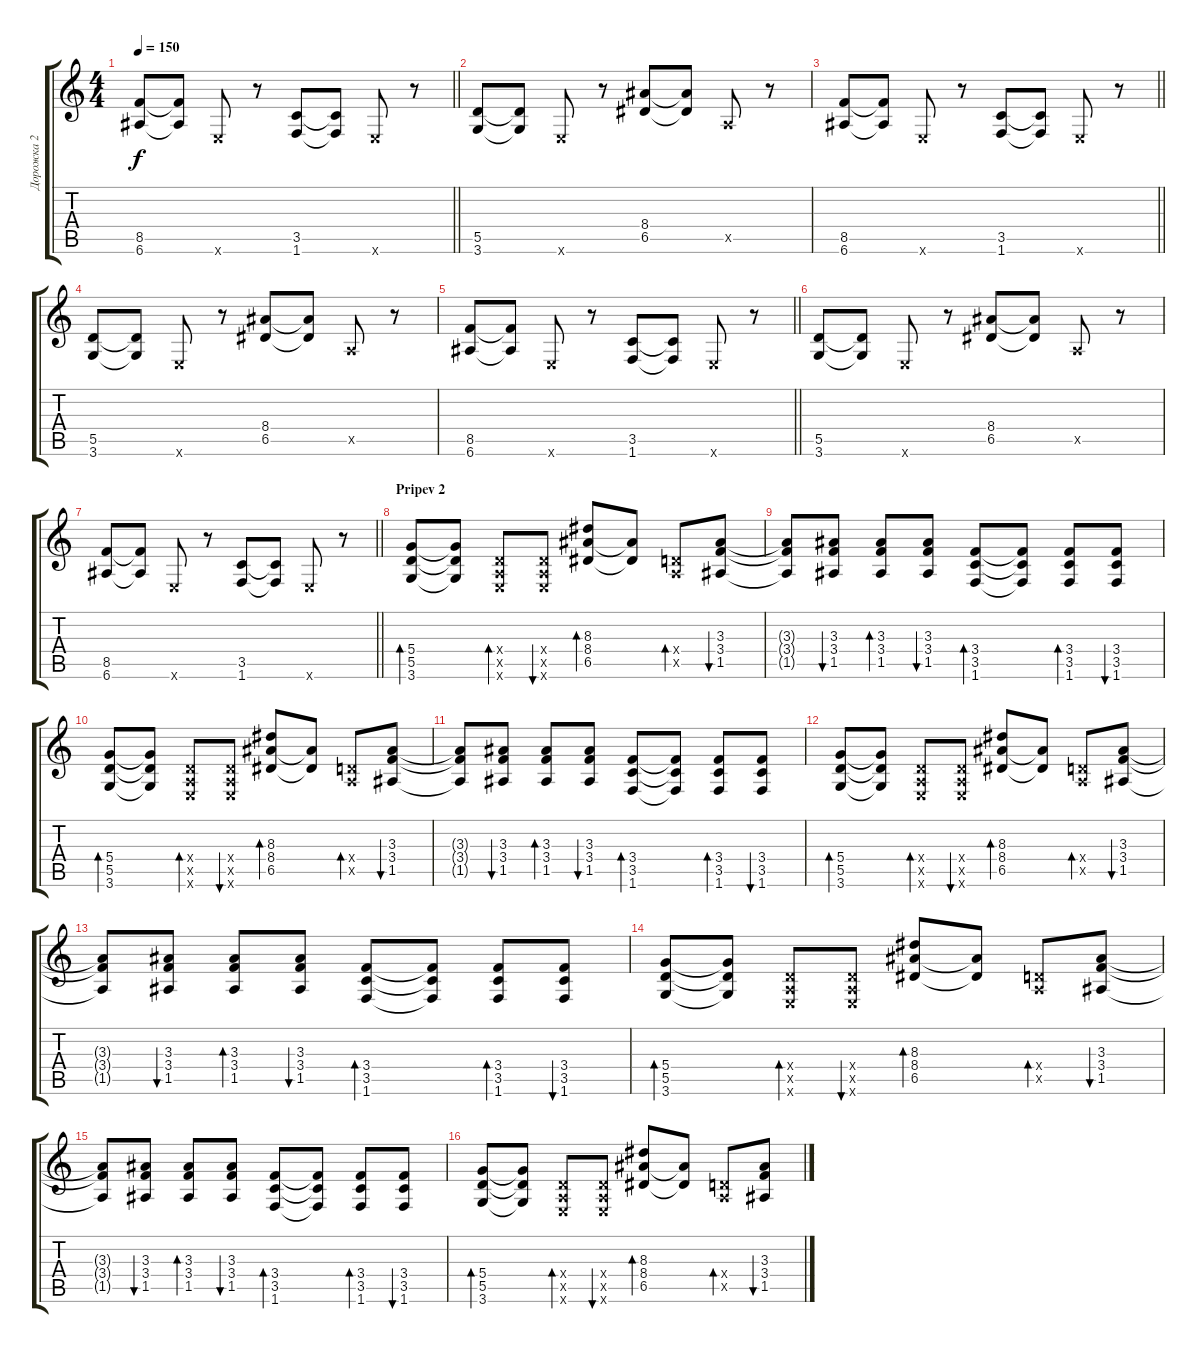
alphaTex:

\track ("Дорожка 2" "Дорожка 2") {instrument acousticguitarsteel}
\staff {score tabs}
\tuning (E4 B3 G3 D3 A2 E2) {hide}
\ts (4 4)
\tempo 150
\clef g2
\barLineRight lightlight
\ks c
(8.5 6.6).8{dy f} (8.5{t} 6.6{t}).8 0.6{x}.8 r.8 (3.5 1.6).8 (3.5{t} 1.6{t}).8 0.6{x}.8 r.8 |
(5.5 3.6).8 (5.5{t} 3.6{t}).8 0.6{x}.8 r.8 (8.4 6.5).8 (8.4{t} 6.5{t}).8 0.5{x}.8 r.8 |
\barLineRight lightlight
(8.5 6.6).8 (8.5{t} 6.6{t}).8 0.6{x}.8 r.8 (3.5 1.6).8 (3.5{t} 1.6{t}).8 0.6{x}.8 r.8 |
(5.5 3.6).8 (5.5{t} 3.6{t}).8 0.6{x}.8 r.8 (8.4 6.5).8 (8.4{t} 6.5{t}).8 0.5{x}.8 r.8 |
\barLineRight lightlight
(8.5 6.6).8 (8.5{t} 6.6{t}).8 0.6{x}.8 r.8 (3.5 1.6).8 (3.5{t} 1.6{t}).8 0.6{x}.8 r.8 |
(5.5 3.6).8 (5.5{t} 3.6{t}).8 0.6{x}.8 r.8 (8.4 6.5).8 (8.4{t} 6.5{t}).8 0.5{x}.8 r.8 |
\barLineRight lightlight
(8.5 6.6).8 (8.5{t} 6.6{t}).8 0.6{x}.8 r.8 (3.5 1.6).8 (3.5{t} 1.6{t}).8 0.6{x}.8 r.8 |
\section ("" "Pripev 2")
(5.4 5.5 3.6).8{bd 60} (5.4{t} 5.5{t} 3.6{t}).8 (0.4{x} 0.5{x} 0.6{x}).8{bd 60} (0.4{x} 0.5{x} 0.6{x}).8{bu 60} (8.3 8.4 6.5).8{bd 60} (8.4{t} 6.5{t}).8 (0.4{x} 0.5{x}).8{bd 60} (3.3 3.4 1.5).8{bu 60} |
(3.3{t} 3.4{t} 1.5{t}).8 (3.3 3.4 1.5).8{bu 60} (3.3 3.4 1.5).8{bd 60} (3.3 3.4 1.5).8{bu 60} (3.4 3.5 1.6).8{bd 60} (3.4{t} 3.5{t} 1.6{t}).8 (3.4 3.5 1.6).8{bd 60} (3.4 3.5 1.6).8{bu 60} |
(5.4 5.5 3.6).8{bd 60} (5.4{t} 5.5{t} 3.6{t}).8 (0.4{x} 0.5{x} 0.6{x}).8{bd 60} (0.4{x} 0.5{x} 0.6{x}).8{bu 60} (8.3 8.4 6.5).8{bd 60} (8.4{t} 6.5{t}).8 (0.4{x} 0.5{x}).8{bd 60} (3.3 3.4 1.5).8{bu 60} |
(3.3{t} 3.4{t} 1.5{t}).8 (3.3 3.4 1.5).8{bu 60} (3.3 3.4 1.5).8{bd 60} (3.3 3.4 1.5).8{bu 60} (3.4 3.5 1.6).8{bd 60} (3.4{t} 3.5{t} 1.6{t}).8 (3.4 3.5 1.6).8{bd 60} (3.4 3.5 1.6).8{bu 60} |
(5.4 5.5 3.6).8{bd 60} (5.4{t} 5.5{t} 3.6{t}).8 (0.4{x} 0.5{x} 0.6{x}).8{bd 60} (0.4{x} 0.5{x} 0.6{x}).8{bu 60} (8.3 8.4 6.5).8{bd 60} (8.4{t} 6.5{t}).8 (0.4{x} 0.5{x}).8{bd 60} (3.3 3.4 1.5).8{bu 60} |
(3.3{t} 3.4{t} 1.5{t}).8 (3.3 3.4 1.5).8{bu 60} (3.3 3.4 1.5).8{bd 60} (3.3 3.4 1.5).8{bu 60} (3.4 3.5 1.6).8{bd 60} (3.4{t} 3.5{t} 1.6{t}).8 (3.4 3.5 1.6).8{bd 60} (3.4 3.5 1.6).8{bu 60} |
(5.4 5.5 3.6).8{bd 60} (5.4{t} 5.5{t} 3.6{t}).8 (0.4{x} 0.5{x} 0.6{x}).8{bd 60} (0.4{x} 0.5{x} 0.6{x}).8{bu 60} (8.3 8.4 6.5).8{bd 60} (8.4{t} 6.5{t}).8 (0.4{x} 0.5{x}).8{bd 60} (3.3 3.4 1.5).8{bu 60} |
(3.3{t} 3.4{t} 1.5{t}).8 (3.3 3.4 1.5).8{bu 60} (3.3 3.4 1.5).8{bd 60} (3.3 3.4 1.5).8{bu 60} (3.4 3.5 1.6).8{bd 60} (3.4{t} 3.5{t} 1.6{t}).8 (3.4 3.5 1.6).8{bd 60} (3.4 3.5 1.6).8{bu 60} |
(5.4 5.5 3.6).8{bd 60} (5.4{t} 5.5{t} 3.6{t}).8 (0.4{x} 0.5{x} 0.6{x}).8{bd 60} (0.4{x} 0.5{x} 0.6{x}).8{bu 60} (8.3 8.4 6.5).8{bd 60} (8.4{t} 6.5{t}).8 (0.4{x} 0.5{x}).8{bd 60} (3.3 3.4 1.5).8{bu 60}
